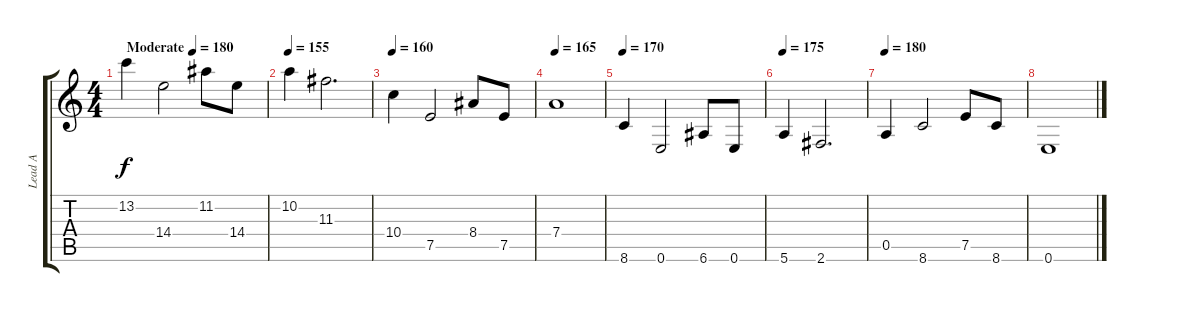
\track ("Lead A" "Lead A") {instrument distortionguitar}
\staff {score tabs}
\tuning (E4 B3 G3 D3 A2 E2) {hide}
\ts (4 4)
\tempo (180 "Moderate")
\tempo 150
\tempo (180 "Moderate")
\clef g2
\ks c
13.2.4{dy f instrument violin} 14.4.2 11.2.8 14.4.8 |
\tempo 155
10.2.4 11.3.2{d} |
\tempo 160
10.4.4 7.5.2 8.4.8 7.5.8 |
\tempo 165
7.4.1 |
\tempo 170
8.6.4 0.6.2 6.6.8 0.6.8 |
\tempo 175
5.6.4 2.6.2{d} |
\tempo 180
0.5.4 8.6.2 7.5.8 8.6.8 |
0.6.1
